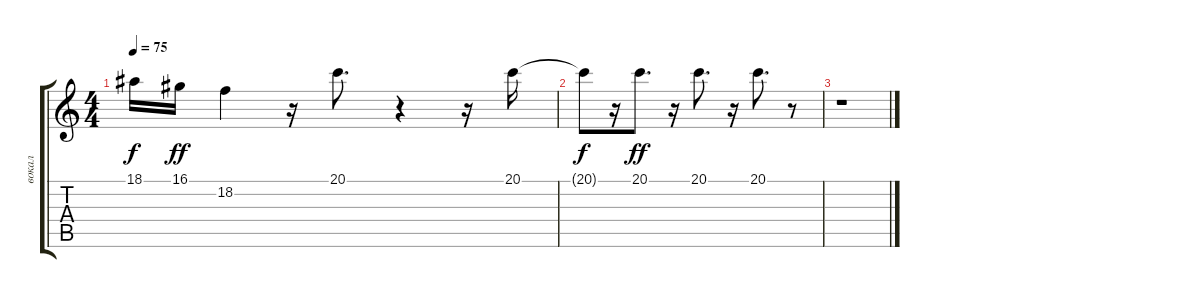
\track ("вокал" "вокал") {instrument electricpiano1}
\staff {score tabs}
\tuning (E4 B3 G3 D3 A2 E2) {hide}
\ts (4 4)
\tempo 75
\clef g2
\ks c
18.1{t}.16{dy f} 16.1.16{dy ff} 18.2.4 r.16 20.1.8{d} r.4 r.16 20.1.16 |
20.1{t}.8{dy f} r.16 20.1.8{d dy ff} r.16 20.1.8{d} r.16 20.1.8{d} r.8 |
r.1
